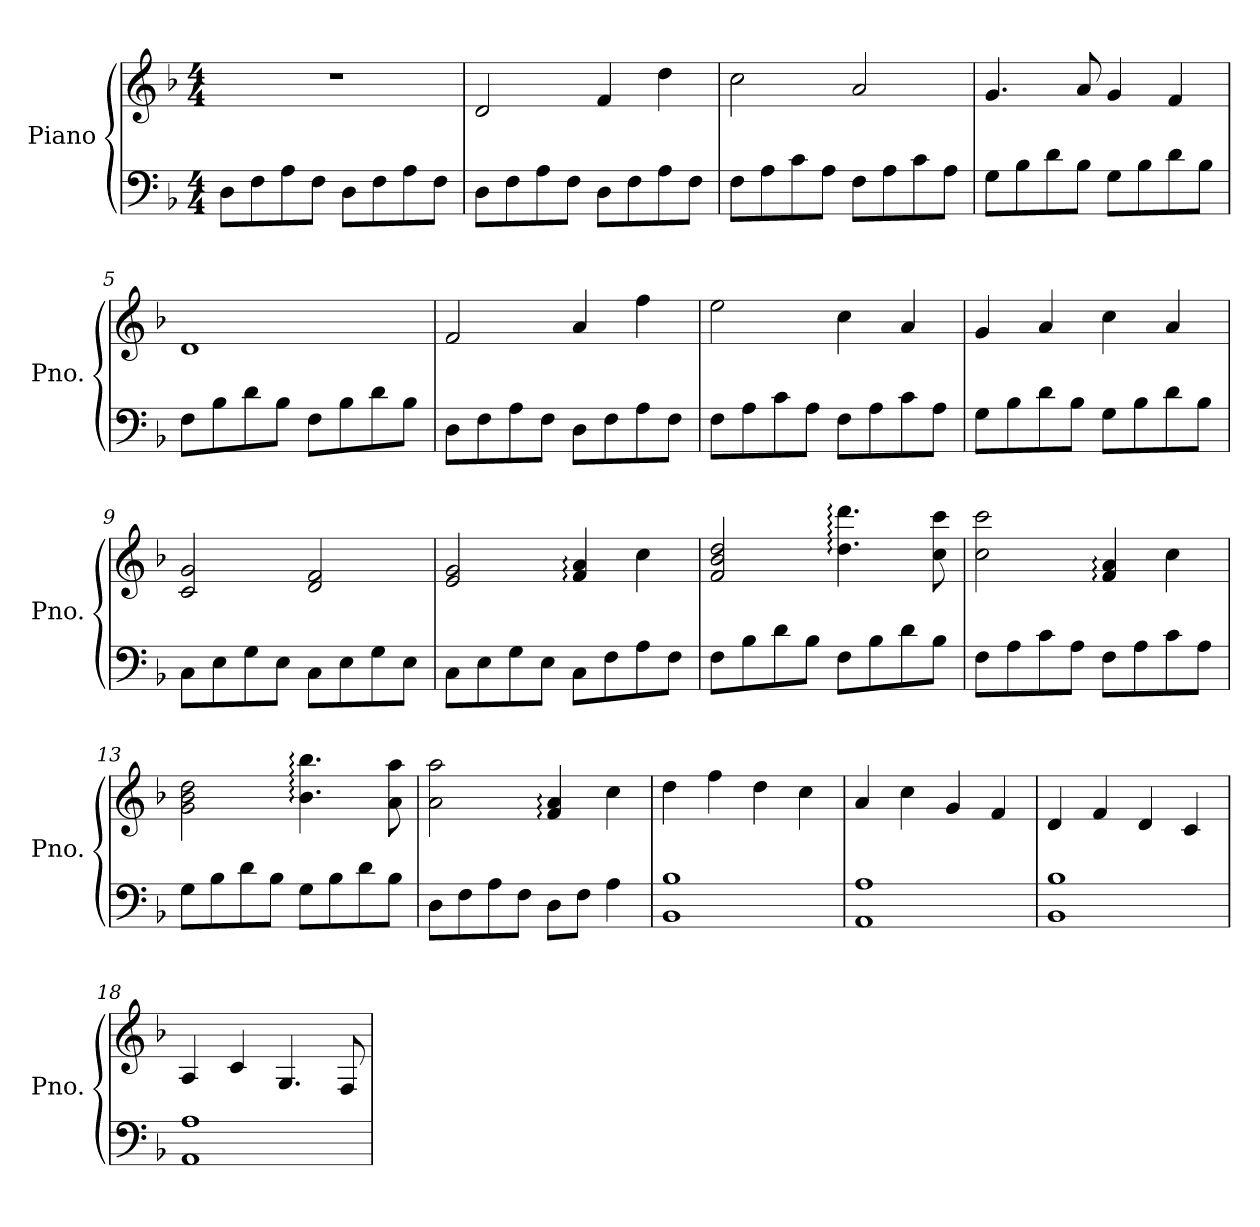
**kern	**kern
*part1	*part1
*staff2	*staff1
*I"Piano	*
*I'Pno.	*
*clefF4	*clefG2
*k[b-]	*k[b-]
*M4/4	*M4/4
*MM80	*MM80
=1	=1
8D\L	1r
8F\	.
8A\	.
8F\J	.
8D\L	.
8F\	.
8A\	.
8F\J	.
=2	=2
8D\L	2d/
8F\	.
8A\	.
8F\J	.
8D\L	4f/
8F\	.
8A\	4dd\
8F\J	.
=3	=3
8F\L	2cc\
8A\	.
8c\	.
8A\J	.
8F\L	2a/
8A\	.
8c\	.
8A\J	.
=4	=4
8G\L	4.g/
8B-\	.
8d\	.
8B-\J	8a/
8G\L	4g/
8B-\	.
8d\	4f/
8B-\J	.
=5	=5
8F\L	1d
8B-\	.
8d\	.
8B-\J	.
8F\L	.
8B-\	.
8d\	.
8B-\J	.
!!LO:LB:g=z
=6	=6
8D\L	2f/
8F\	.
8A\	.
8F\J	.
8D\L	4a/
8F\	.
8A\	4ff\
8F\J	.
=7	=7
8F\L	2ee\
8A\	.
8c\	.
8A\J	.
8F\L	4cc\
8A\	.
8c\	4a/
8A\J	.
=8	=8
8G\L	4g/
8B-\	.
8d\	4a/
8B-\J	.
8G\L	4cc\
8B-\	.
8d\	4a/
8B-\J	.
=9	=9
8C\L	2c/ 2g/
8E\	.
8G\	.
8E\J	.
8C\L	2d/ 2f/
8E\	.
8G\	.
8E\J	.
=10	=10
8C\L	2e/ 2g/
8E\	.
8G\	.
8E\J	.
8C\L	4f/: 4a/:
8F\	.
8A\	4cc\
8F\J	.
!!LO:LB:g=z
=11	=11
8F\L	2f/ 2b-/ 2dd/
8B-\	.
8d\	.
8B-\J	.
8F\L	4.dd\: 4.ddd\:
8B-\	.
8d\	.
8B-\J	8cc\ 8ccc\
=12	=12
8F\L	2cc\ 2ccc\
8A\	.
8c\	.
8A\J	.
8F\L	4f/: 4a/:
8A\	.
8c\	4cc\
8A\J	.
=13	=13
8G\L	2g\ 2b-\ 2dd\
8B-\	.
8d\	.
8B-\J	.
8G\L	4.b-\: 4.bb-\:
8B-\	.
8d\	.
8B-\J	8a\ 8aa\
=14	=14
8D\L	2a\ 2aa\
8F\	.
8A\	.
8F\J	.
8D\L	4f/: 4a/:
8F\J	.
4A\	4cc\
=15	=15
1BB- 1B-	4dd\
.	4ff\
.	4dd\
.	4cc\
=16	=16
1AA 1A	4a/
.	4cc\
.	4g/
.	4f/
!!LO:LB:g=z
=17	=17
1BB- 1B-	4d/
.	4f/
.	4d/
.	4c/
=18	=18
1AA 1A	4A/
.	4c/
.	4.G/
.	8F/
=	=
*-	*-
